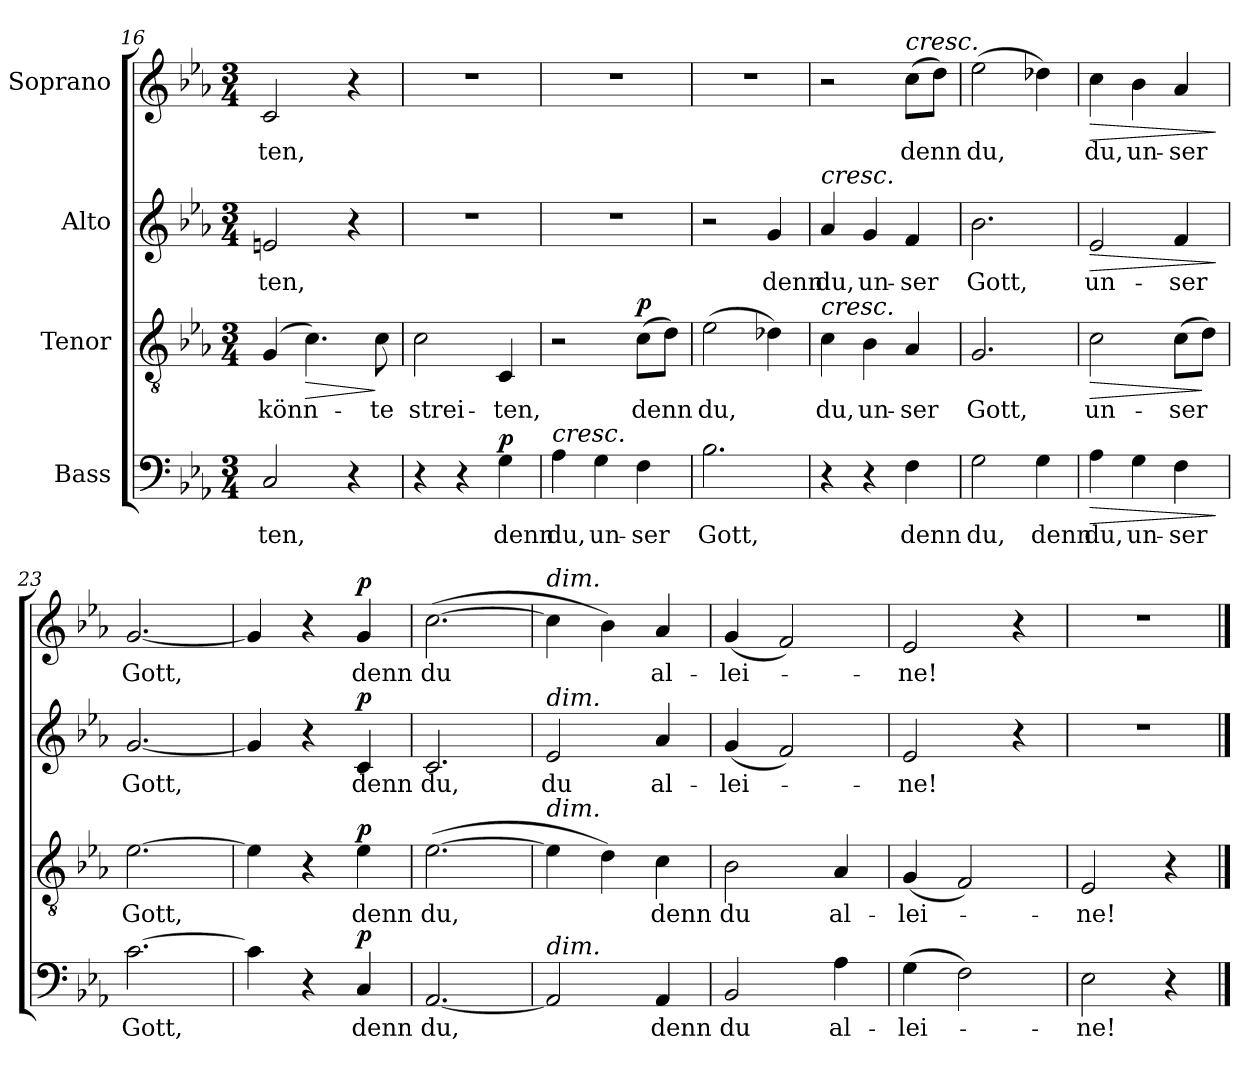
**kern	**text	**dynam	**kern	**text	**dynam	**kern	**text	**dynam	**kern	**text	**dynam
*part4	*part4	*part4	*part3	*part3	*part3	*part2	*part2	*part2	*part1	*part1	*part1
*staff4	*staff4	*staff4	*staff3	*staff3	*staff3	*staff2	*staff2	*staff2	*staff1	*staff1	*staff1
*I"Bass	*	*	*I"Tenor	*	*	*I"Alto	*	*	*I"Soprano	*	*
*clefF4	*	*	*clefGv2	*	*	*clefG2	*	*	*clefG2	*	*
*k[b-e-a-]	*	*	*k[b-e-a-]	*	*	*k[b-e-a-]	*	*	*k[b-e-a-]	*	*
*E-:	*	*	*E-:	*	*	*E-:	*	*	*E-:	*	*
*M3/4	*	*	*M3/4	*	*	*M3/4	*	*	*M3/4	*	*
=16	=16	=16	=16	=16	=16	=16	=16	=16	=16	=16	=16
!	!LO:LY:b	!	!	!LO:LY:b	!	!	!LO:LY:b	!	!	!LO:LY:b	!
2C/	-ten,	.	(>4G/	könn-	.	2en/	-ten,	.	2c/	-ten,	.
!	!	!	!	!	!LO:HP:b	!	!	!	!	!	!
.	.	.	4.c\)	.	>	.	.	.	.	.	.
4r	.	.	.	.	.	4r	.	.	4r	.	.
!	!	!	!	!LO:LY:b	!	!	!	!	!	!	!
.	.	.	8c\	-te	]	.	.	.	.	.	.
=17	=17	=17	=17	=17	=17	=17	=17	=17	=17	=17	=17
!	!	!	!	!LO:LY:b	!	!	!	!	!	!	!
4r	.	.	2c\	strei-	.	2.r	.	.	2.r	.	.
4r	.	.	.	.	.	.	.	.	.	.	.
!	!LO:LY:b	!LO:DY:a	!	!LO:LY:b	!	!	!	!	!	!	!
4G\	denn	p	4C/	-ten,	.	.	.	.	.	.	.
=18	=18	=18	=18	=18	=18	=18	=18	=18	=18	=18	=18
!LO:TX:a:i:t=cresc.	!	!	!	!	!	!	!	!	!	!	!
!	!LO:LY:b	!	!	!	!	!	!	!	!	!	!
4A-\	du,	.	2r	.	.	2.r	.	.	2.r	.	.
!	!LO:LY:b	!	!	!	!	!	!	!	!	!	!
4G\	un-	.	.	.	.	.	.	.	.	.	.
!	!LO:LY:b	!	!	!LO:LY:b	!LO:DY:a	!	!	!	!	!	!
4F\	-ser	.	(>8c\L	denn	p	.	.	.	.	.	.
.	.	.	8d\J)	.	.	.	.	.	.	.	.
!!LO:LB:g=z
=19	=19	=19	=19	=19	=19	=19	=19	=19	=19	=19	=19
!	!LO:LY:b	!	!	!LO:LY:b	!	!	!	!	!	!	!
2.B-\	Gott,	.	(>2e-\	du,	.	2r	.	.	2.r	.	.
!	!	!	!	!	!	!	!LO:LY:b	!	!	!	!
.	.	.	4d-X\)	.	.	4g/	denn	.	.	.	.
=20	=20	=20	=20	=20	=20	=20	=20	=20	=20	=20	=20
!	!	!	!	!	!	!LO:TX:a:i:t=cresc.	!	!	!	!	!
!	!	!	!LO:TX:a:i:t=cresc.	!	!	!	!	!	!	!	!
!	!	!	!	!LO:LY:b	!	!	!LO:LY:b	!	!	!	!
4r	.	.	4c\	du,	.	4a-/	du,	.	2r	.	.
!	!	!	!	!LO:LY:b	!	!	!LO:LY:b	!	!	!	!
4r	.	.	4B-\	un-	.	4g/	un-	.	.	.	.
!	!	!	!	!	!	!	!	!	!LO:TX:a:i:t=cresc.	!	!
!	!LO:LY:b	!	!	!LO:LY:b	!	!	!LO:LY:b	!	!	!LO:LY:b	!
4F\	denn	.	4A-/	-ser	.	4f/	-ser	.	(>8cc\L	denn	.
.	.	.	.	.	.	.	.	.	8dd\J)	.	.
=21	=21	=21	=21	=21	=21	=21	=21	=21	=21	=21	=21
!	!LO:LY:b	!	!	!LO:LY:b	!	!	!LO:LY:b	!	!	!LO:LY:b	!
2G\	du,	.	2.G/	Gott,	.	2.b-\	Gott,	.	(>2ee-\	du,	.
!	!LO:LY:b	!	!	!	!	!	!	!	!	!	!
4G\	denn	.	.	.	.	.	.	.	4dd-X\)	.	.
=22	=22	=22	=22	=22	=22	=22	=22	=22	=22	=22	=22
!	!LO:LY:b	!LO:HP:b	!	!LO:LY:b	!LO:HP:b	!	!LO:LY:b	!LO:HP:b	!	!LO:LY:b	!LO:HP:b
4A-\	du,	>	2c\	un-	>	2e-/	un-	>	4cc\	du,	>
!	!LO:LY:b	!	!	!	!	!	!	!	!	!LO:LY:b	!
4G\	un-	.	.	.	.	.	.	.	4b-\	un-	.
!	!LO:LY:b	!	!	!LO:LY:b	!	!	!LO:LY:b	!	!	!LO:LY:b	!
4F\	-ser	.	(>8c\L	-ser	.	4f/	-ser	.	4a-/	-ser	.
.	.	.	8d\J)	.	]	.	.	.	.	.	.
.	.	]	.	.	.	.	.	]	.	.	]
=23	=23	=23	=23	=23	=23	=23	=23	=23	=23	=23	=23
!	!LO:LY:b	!	!	!LO:LY:b	!	!	!LO:LY:b	!	!	!LO:LY:b	!
[2.c\	Gott,	.	[2.e-\	Gott,	.	[2.g/	Gott,	.	[2.g/	Gott,	.
=24	=24	=24	=24	=24	=24	=24	=24	=24	=24	=24	=24
4c\]	.	.	4e-\]	.	.	4g/]	.	.	4g/]	.	.
4r	.	.	4r	.	.	4r	.	.	4r	.	.
!	!LO:LY:b	!LO:DY:a	!	!LO:LY:b	!LO:DY:a	!	!LO:LY:b	!LO:DY:a	!	!LO:LY:b	!LO:DY:a
4C/	denn	p	4e-\	denn	p	4c/	denn	p	4g/	denn	p
=25	=25	=25	=25	=25	=25	=25	=25	=25	=25	=25	=25
!	!LO:LY:b	!	!	!LO:LY:b	!	!	!LO:LY:b	!	!	!LO:LY:b	!
[2.AA-/	du,	.	(>[2.e-\	du,	.	2.c/	du,	.	(>[2.cc\	du	.
=26	=26	=26	=26	=26	=26	=26	=26	=26	=26	=26	=26
!	!	!	!	!	!	!	!	!	!LO:TX:a:i:t=dim.	!	!
!	!	!	!	!	!	!LO:TX:a:i:t=dim.	!	!	!	!	!
!	!	!	!LO:TX:a:i:t=dim.	!	!	!	!	!	!	!	!
!LO:TX:a:i:t=dim.	!	!	!	!	!	!	!	!	!	!	!
!	!	!	!	!	!	!	!LO:LY:b	!	!	!	!
2AA-/]	.	.	4e-\]	.	.	2e-/	du	.	4cc\]	.	.
.	.	.	4d\)	.	.	.	.	.	4b-\)	.	.
!	!LO:LY:b	!	!	!LO:LY:b	!	!	!LO:LY:b	!	!	!LO:LY:b	!
4AA-/	denn	.	4c\	denn	.	4a-/	al-	.	4a-/	al-	.
=27	=27	=27	=27	=27	=27	=27	=27	=27	=27	=27	=27
!	!LO:LY:b	!	!	!LO:LY:b	!	!	!LO:LY:b	!	!	!LO:LY:b	!
2BB-/	du	.	2B-\	du	.	(<4g/	-lei-	.	(<4g/	-lei-	.
.	.	.	.	.	.	2f/)	.	.	2f/)	.	.
!	!LO:LY:b	!	!	!LO:LY:b	!	!	!	!	!	!	!
4A-\	al-	.	4A-/	al-	.	.	.	.	.	.	.
=28	=28	=28	=28	=28	=28	=28	=28	=28	=28	=28	=28
!	!LO:LY:b	!	!	!LO:LY:b	!	!	!LO:LY:b	!	!	!LO:LY:b	!
(>4G\	-lei-	.	(<4G/	-lei-	.	2e-/	-ne!	.	2e-/	-ne!	.
2F\)	.	.	2F/)	.	.	.	.	.	.	.	.
.	.	.	.	.	.	4r	.	.	4r	.	.
=29	=29	=29	=29	=29	=29	=29	=29	=29	=29	=29	=29
!	!LO:LY:b	!	!	!LO:LY:b	!	!	!	!	!	!	!
2E-\	-ne!	.	2E-/	-ne!	.	2.r	.	.	2.r	.	.
4r	.	.	4r	.	.	.	.	.	.	.	.
==	==	==	==	==	==	==	==	==	==	==	==
*-	*-	*-	*-	*-	*-	*-	*-	*-	*-	*-	*-
